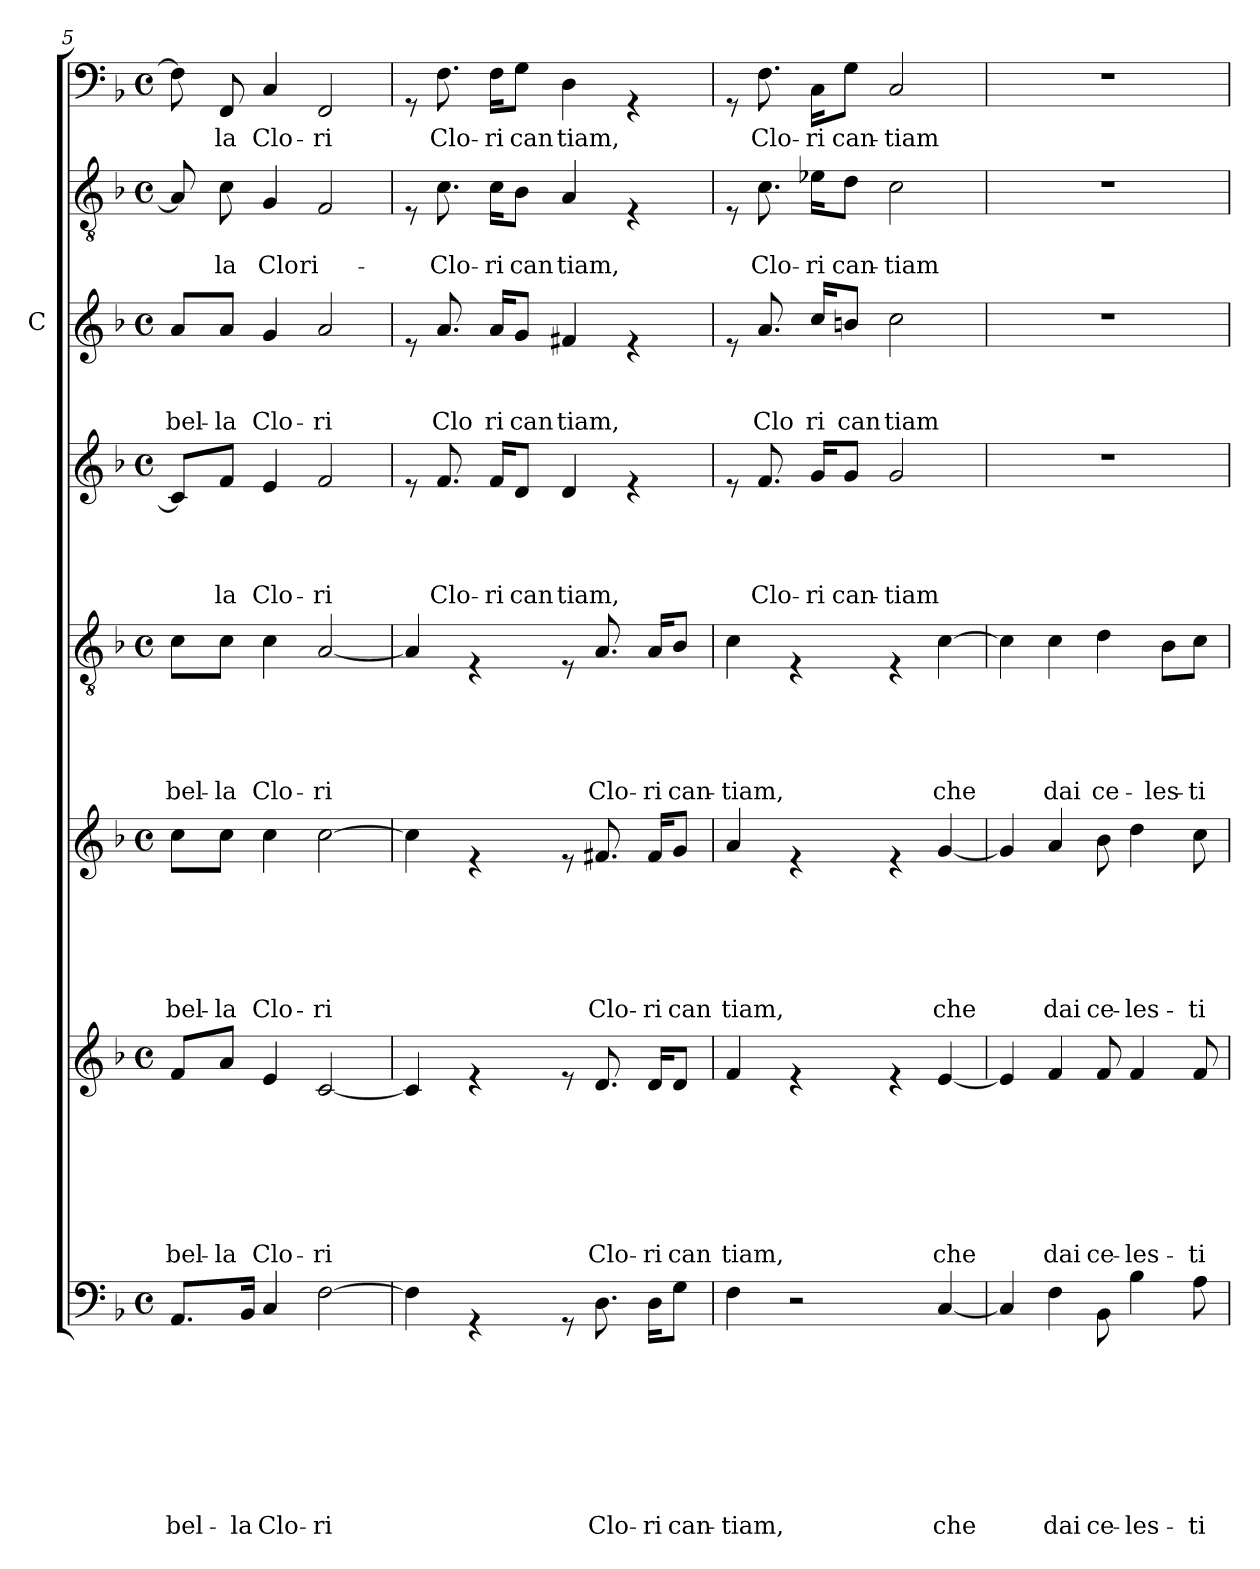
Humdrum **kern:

**kern	**text	**text	**text	**text	**text	**text	**text	**text	**kern	**text	**text	**text	**text	**text	**text	**text	**kern	**text	**text	**text	**text	**text	**text	**kern	**text	**text	**text	**text	**text	**kern	**text	**text	**text	**text	**kern	**text	**text	**text	**kern	**text	**text	**kern	**text
*part8	*part8	*part8	*part8	*part8	*part8	*part8	*part8	*part8	*part7	*part7	*part7	*part7	*part7	*part7	*part7	*part7	*part6	*part6	*part6	*part6	*part6	*part6	*part6	*part5	*part5	*part5	*part5	*part5	*part5	*part4	*part4	*part4	*part4	*part4	*part3	*part3	*part3	*part3	*part2	*part2	*part2	*part1	*part1
*staff8	*staff8	*staff8	*staff8	*staff8	*staff8	*staff8	*staff8	*staff8	*staff7	*staff7	*staff7	*staff7	*staff7	*staff7	*staff7	*staff7	*staff6	*staff6	*staff6	*staff6	*staff6	*staff6	*staff6	*staff5	*staff5	*staff5	*staff5	*staff5	*staff5	*staff4	*staff4	*staff4	*staff4	*staff4	*staff3	*staff3	*staff3	*staff3	*staff2	*staff2	*staff2	*staff1	*staff1
*	*	*	*	*	*	*	*	*	*	*	*	*	*	*	*	*	*	*	*	*	*	*	*	*	*	*	*	*	*	*	*	*	*	*	*I"C	*	*	*	*	*	*	*	*
*clefF4	*	*	*	*	*	*	*	*	*clefG2	*	*	*	*	*	*	*	*clefG2	*	*	*	*	*	*	*clefGv2	*	*	*	*	*	*clefG2	*	*	*	*	*clefG2	*	*	*	*clefGv2	*	*	*clefF4	*
*k[b-]	*	*	*	*	*	*	*	*	*k[b-]	*	*	*	*	*	*	*	*k[b-]	*	*	*	*	*	*	*k[b-]	*	*	*	*	*	*k[b-]	*	*	*	*	*k[b-]	*	*	*	*k[b-]	*	*	*k[b-]	*
*F:	*	*	*	*	*	*	*	*	*F:	*	*	*	*	*	*	*	*F:	*	*	*	*	*	*	*F:	*	*	*	*	*	*F:	*	*	*	*	*F:	*	*	*	*F:	*	*	*F:	*
*M4/4	*	*	*	*	*	*	*	*	*M4/4	*	*	*	*	*	*	*	*M4/4	*	*	*	*	*	*	*M4/4	*	*	*	*	*	*M4/4	*	*	*	*	*M4/4	*	*	*	*M4/4	*	*	*M4/4	*
*met(c)	*	*	*	*	*	*	*	*	*met(c)	*	*	*	*	*	*	*	*met(c)	*	*	*	*	*	*	*met(c)	*	*	*	*	*	*met(c)	*	*	*	*	*met(c)	*	*	*	*met(c)	*	*	*met(c)	*
=5	=5	=5	=5	=5	=5	=5	=5	=5	=5	=5	=5	=5	=5	=5	=5	=5	=5	=5	=5	=5	=5	=5	=5	=5	=5	=5	=5	=5	=5	=5	=5	=5	=5	=5	=5	=5	=5	=5	=5	=5	=5	=5	=5
!	!	!	!	!	!	!	!	!LO:LY:b	!	!	!	!	!	!	!	!LO:LY:b	!	!	!	!	!	!	!LO:LY:b	!	!	!	!	!	!LO:LY:b	!	!	!	!	!	!	!	!	!LO:LY:b	!	!	!	!	!
*	*	*	*	*	*	*	*	*	*	*	*	*	*	*	*	*	*	*	*	*	*	*	*	*	*	*	*	*	*	*	*	*	*	*	*	*	*	*	*^	*	*	*	*
8.AA/L	.	.	.	.	.	.	.	bel-	8f/L	.	.	.	.	.	.	bel-	8cc\L	.	.	.	.	.	bel-	8c\L	.	.	.	.	bel-	8c/L]	.	.	.	.	8a/L	.	.	bel-	8A/]	8ryy	.	.	8F\]	.
!	!	!	!	!	!	!	!	!	!	!	!	!	!	!	!	!LO:LY:b	!	!	!	!	!	!	!LO:LY:b	!	!	!	!	!	!LO:LY:b	!	!	!	!	!LO:LY:b	!	!	!	!LO:LY:b	!	!	!	!LO:LY:b	!	!LO:LY:b
.	.	.	.	.	.	.	.	.	8a/J	.	.	.	.	.	.	-la	8cc\J	.	.	.	.	.	-la	8c\J	.	.	.	.	-la	8f/J	.	.	.	-la	8a/J	.	.	-la	8ryy	8c\	.	-la	8FF/	-la
!	!	!	!	!	!	!	!	!LO:LY:b	!	!	!	!	!	!	!	!	!	!	!	!	!	!	!	!	!	!	!	!	!	!	!	!	!	!	!	!	!	!	!	!	!	!	!	!
16BB-/Jk	.	.	.	.	.	.	.	-la	.	.	.	.	.	.	.	.	.	.	.	.	.	.	.	.	.	.	.	.	.	.	.	.	.	.	.	.	.	.	.	.	.	.	.	.
!	!	!	!	!	!	!	!	!LO:LY:b	!	!	!	!	!	!	!	!LO:LY:b	!	!	!	!	!	!	!LO:LY:b	!	!	!	!	!	!LO:LY:b	!	!	!	!	!LO:LY:b	!	!	!	!LO:LY:b	!	!	!	!LO:LY:b	!	!LO:LY:b
4C/	.	.	.	.	.	.	.	Clo-	4e/	.	.	.	.	.	.	Clo-	4cc\	.	.	.	.	.	Clo-	4c\	.	.	.	.	Clo-	4e/	.	.	.	Clo-	4g/	.	.	Clo-	4G/	4ryy	.	-Clo-	4C/	Clo-
!	!	!	!	!	!	!	!	!LO:LY:b	!	!	!	!	!	!	!	!LO:LY:b	!	!	!	!	!	!	!LO:LY:b	!	!	!	!	!	!LO:LY:b	!	!	!	!	!LO:LY:b	!	!	!	!LO:LY:b	!	!	!	!LO:LY:b	!	!LO:LY:b
[>2F\	.	.	.	.	.	.	.	-ri	[<2c/	.	.	.	.	.	.	-ri	[>2cc\	.	.	.	.	.	-ri	[<2A/	.	.	.	.	-ri	2f/	.	.	.	-ri	2a/	.	.	-ri	2ryy	2F/	.	ri	2FF/	-ri
*	*	*	*	*	*	*	*	*	*	*	*	*	*	*	*	*	*	*	*	*	*	*	*	*	*	*	*	*	*	*	*	*	*	*	*	*	*	*	*v	*v	*	*	*	*
=6	=6	=6	=6	=6	=6	=6	=6	=6	=6	=6	=6	=6	=6	=6	=6	=6	=6	=6	=6	=6	=6	=6	=6	=6	=6	=6	=6	=6	=6	=6	=6	=6	=6	=6	=6	=6	=6	=6	=6	=6	=6	=6	=6
4F\]	.	.	.	.	.	.	.	.	4c/]	.	.	.	.	.	.	.	4cc\]	.	.	.	.	.	.	4A/]	.	.	.	.	.	8re	.	.	.	.	8re	.	.	.	8rE	.	.	8rGG	.
!	!	!	!	!	!	!	!	!	!	!	!	!	!	!	!	!	!	!	!	!	!	!	!	!	!	!	!	!	!	!	!	!	!	!LO:LY:b	!	!	!	!LO:LY:b	!	!	!LO:LY:b	!	!LO:LY:b
.	.	.	.	.	.	.	.	.	.	.	.	.	.	.	.	.	.	.	.	.	.	.	.	.	.	.	.	.	.	8.f/	.	.	.	Clo-	8.a/	.	.	Clo	8.c\	.	Clo-	8.F\	Clo-
4rGG	.	.	.	.	.	.	.	.	4re	.	.	.	.	.	.	.	4re	.	.	.	.	.	.	4rE	.	.	.	.	.	.	.	.	.	.	.	.	.	.	.	.	.	.	.
!	!	!	!	!	!	!	!	!	!	!	!	!	!	!	!	!	!	!	!	!	!	!	!	!	!	!	!	!	!	!	!	!	!	!LO:LY:b	!	!	!	!LO:LY:b	!	!	!LO:LY:b	!	!LO:LY:b
.	.	.	.	.	.	.	.	.	.	.	.	.	.	.	.	.	.	.	.	.	.	.	.	.	.	.	.	.	.	16f/KL	.	.	.	-ri	16a/KL	.	.	ri	16c\KL	.	-ri	16F\KL	-ri
!	!	!	!	!	!	!	!	!	!	!	!	!	!	!	!	!	!	!	!	!	!	!	!	!	!	!	!	!	!	!	!	!	!	!LO:LY:b	!	!	!	!LO:LY:b	!	!	!LO:LY:b	!	!LO:LY:b
.	.	.	.	.	.	.	.	.	.	.	.	.	.	.	.	.	.	.	.	.	.	.	.	.	.	.	.	.	.	8d/J	.	.	.	can	8g/J	.	.	can	8B-\J	.	can	8G\J	can
!	!	!	!	!	!	!	!	!	!	!	!	!	!	!	!	!	!	!	!	!	!	!	!	!	!	!	!	!	!	!	!	!	!	!LO:LY:b	!	!	!	!LO:LY:b	!	!	!LO:LY:b	!	!LO:LY:b
8rGG	.	.	.	.	.	.	.	.	8re	.	.	.	.	.	.	.	8re	.	.	.	.	.	.	8rE	.	.	.	.	.	4d/	.	.	.	tiam,	4f#X/	.	.	tiam,	4A/	.	tiam,	4D\	tiam,
!	!	!	!	!	!	!	!	!LO:LY:b	!	!	!	!	!	!	!	!LO:LY:b	!	!	!	!	!	!	!LO:LY:b	!	!	!	!	!	!LO:LY:b	!	!	!	!	!	!	!	!	!	!	!	!	!	!
8.D\	.	.	.	.	.	.	.	Clo-	8.d/	.	.	.	.	.	.	Clo-	8.f#X/	.	.	.	.	.	Clo-	8.A/	.	.	.	.	Clo-	.	.	.	.	.	.	.	.	.	.	.	.	.	.
.	.	.	.	.	.	.	.	.	.	.	.	.	.	.	.	.	.	.	.	.	.	.	.	.	.	.	.	.	.	4re	.	.	.	.	4re	.	.	.	4rE	.	.	4rGG	.
!	!	!	!	!	!	!	!	!LO:LY:b	!	!	!	!	!	!	!	!LO:LY:b	!	!	!	!	!	!	!LO:LY:b	!	!	!	!	!	!LO:LY:b	!	!	!	!	!	!	!	!	!	!	!	!	!	!
16D\KL	.	.	.	.	.	.	.	-ri	16d/KL	.	.	.	.	.	.	-ri	16f#/KL	.	.	.	.	.	-ri	16A/KL	.	.	.	.	-ri	.	.	.	.	.	.	.	.	.	.	.	.	.	.
!	!	!	!	!	!	!	!	!LO:LY:b	!	!	!	!	!	!	!	!LO:LY:b	!	!	!	!	!	!	!LO:LY:b	!	!	!	!	!	!LO:LY:b	!	!	!	!	!	!	!	!	!	!	!	!	!	!
8G\J	.	.	.	.	.	.	.	can-	8d/J	.	.	.	.	.	.	can	8g/J	.	.	.	.	.	can	8B-/J	.	.	.	.	can-	.	.	.	.	.	.	.	.	.	.	.	.	.	.
=7	=7	=7	=7	=7	=7	=7	=7	=7	=7	=7	=7	=7	=7	=7	=7	=7	=7	=7	=7	=7	=7	=7	=7	=7	=7	=7	=7	=7	=7	=7	=7	=7	=7	=7	=7	=7	=7	=7	=7	=7	=7	=7	=7
!	!	!	!	!	!	!	!	!LO:LY:b	!	!	!	!	!	!	!	!LO:LY:b	!	!	!	!	!	!	!LO:LY:b	!	!	!	!	!	!LO:LY:b	!	!	!	!	!	!	!	!	!	!	!	!	!	!
4F\	.	.	.	.	.	.	.	-tiam,	4f/	.	.	.	.	.	.	tiam,	4a/	.	.	.	.	.	tiam,	4c\	.	.	.	.	-tiam,	8re	.	.	.	.	8re	.	.	.	8rE	.	.	8rGG	.
!	!	!	!	!	!	!	!	!	!	!	!	!	!	!	!	!	!	!	!	!	!	!	!	!	!	!	!	!	!	!	!	!	!	!LO:LY:b	!	!	!	!LO:LY:b	!	!	!LO:LY:b	!	!LO:LY:b
.	.	.	.	.	.	.	.	.	.	.	.	.	.	.	.	.	.	.	.	.	.	.	.	.	.	.	.	.	.	8.f/	.	.	.	Clo-	8.a/	.	.	Clo	8.c\	.	Clo-	8.F\	Clo-
2r	.	.	.	.	.	.	.	.	4re	.	.	.	.	.	.	.	4re	.	.	.	.	.	.	4rE	.	.	.	.	.	.	.	.	.	.	.	.	.	.	.	.	.	.	.
!	!	!	!	!	!	!	!	!	!	!	!	!	!	!	!	!	!	!	!	!	!	!	!	!	!	!	!	!	!	!	!	!	!	!LO:LY:b	!	!	!	!LO:LY:b	!	!	!LO:LY:b	!	!LO:LY:b
.	.	.	.	.	.	.	.	.	.	.	.	.	.	.	.	.	.	.	.	.	.	.	.	.	.	.	.	.	.	16g/KL	.	.	.	-ri	16cc/KL	.	.	ri	16e-X\KL	.	-ri	16C\KL	-ri
!	!	!	!	!	!	!	!	!	!	!	!	!	!	!	!	!	!	!	!	!	!	!	!	!	!	!	!	!	!	!	!	!	!	!LO:LY:b	!	!	!	!LO:LY:b	!	!	!LO:LY:b	!	!LO:LY:b
.	.	.	.	.	.	.	.	.	.	.	.	.	.	.	.	.	.	.	.	.	.	.	.	.	.	.	.	.	.	8g/J	.	.	.	can-	8bn/J	.	.	can	8d\J	.	can-	8G\J	can-
!	!	!	!	!	!	!	!	!	!	!	!	!	!	!	!	!	!	!	!	!	!	!	!	!	!	!	!	!	!	!	!	!	!	!LO:LY:b	!	!	!	!LO:LY:b	!	!	!LO:LY:b	!	!LO:LY:b
.	.	.	.	.	.	.	.	.	4re	.	.	.	.	.	.	.	4re	.	.	.	.	.	.	4rE	.	.	.	.	.	2g/	.	.	.	-tiam	2cc\	.	.	tiam	2c\	.	-tiam	2C/	-tiam
!	!	!	!	!	!	!	!	!LO:LY:b	!	!	!	!	!	!	!	!LO:LY:b	!	!	!	!	!	!	!LO:LY:b	!	!	!	!	!	!LO:LY:b	!	!	!	!	!	!	!	!	!	!	!	!	!	!
[<4C/	.	.	.	.	.	.	.	che	[<4e/	.	.	.	.	.	.	che	[<4g/	.	.	.	.	.	che	[>4c\	.	.	.	.	che	.	.	.	.	.	.	.	.	.	.	.	.	.	.
!!LO:PB:g=z
=8	=8	=8	=8	=8	=8	=8	=8	=8	=8	=8	=8	=8	=8	=8	=8	=8	=8	=8	=8	=8	=8	=8	=8	=8	=8	=8	=8	=8	=8	=8	=8	=8	=8	=8	=8	=8	=8	=8	=8	=8	=8	=8	=8
4C/]	.	.	.	.	.	.	.	.	4e/]	.	.	.	.	.	.	.	4g/]	.	.	.	.	.	.	4c\]	.	.	.	.	.	1r	.	.	.	.	1r	.	.	.	1r	.	.	1r	.
!	!	!	!	!	!	!	!	!LO:LY:b	!	!	!	!	!	!	!	!LO:LY:b	!	!	!	!	!	!	!LO:LY:b	!	!	!	!	!	!LO:LY:b	!	!	!	!	!	!	!	!	!	!	!	!	!	!
4F\	.	.	.	.	.	.	.	dai	4f/	.	.	.	.	.	.	dai	4a/	.	.	.	.	.	dai	4c\	.	.	.	.	dai	.	.	.	.	.	.	.	.	.	.	.	.	.	.
!	!	!	!	!	!	!	!	!LO:LY:b	!	!	!	!	!	!	!	!LO:LY:b	!	!	!	!	!	!	!LO:LY:b	!	!	!	!	!	!LO:LY:b	!	!	!	!	!	!	!	!	!	!	!	!	!	!
8BB-\	.	.	.	.	.	.	.	ce-	8f/	.	.	.	.	.	.	ce-	8b-\	.	.	.	.	.	ce-	4d\	.	.	.	.	ce-	.	.	.	.	.	.	.	.	.	.	.	.	.	.
!	!	!	!	!	!	!	!	!LO:LY:b	!	!	!	!	!	!	!	!LO:LY:b	!	!	!	!	!	!	!LO:LY:b	!	!	!	!	!	!	!	!	!	!	!	!	!	!	!	!	!	!	!	!
4B-\	.	.	.	.	.	.	.	-les-	4f/	.	.	.	.	.	.	-les-	4dd\	.	.	.	.	.	-les-	.	.	.	.	.	.	.	.	.	.	.	.	.	.	.	.	.	.	.	.
!	!	!	!	!	!	!	!	!	!	!	!	!	!	!	!	!	!	!	!	!	!	!	!	!	!	!	!	!	!LO:LY:b	!	!	!	!	!	!	!	!	!	!	!	!	!	!
.	.	.	.	.	.	.	.	.	.	.	.	.	.	.	.	.	.	.	.	.	.	.	.	8B-\L	.	.	.	.	-les-	.	.	.	.	.	.	.	.	.	.	.	.	.	.
!	!	!	!	!	!	!	!	!LO:LY:b	!	!	!	!	!	!	!	!LO:LY:b	!	!	!	!	!	!	!LO:LY:b	!	!	!	!	!	!LO:LY:b	!	!	!	!	!	!	!	!	!	!	!	!	!	!
8A\	.	.	.	.	.	.	.	-ti	8f/	.	.	.	.	.	.	-ti	8cc\	.	.	.	.	.	-ti	8c\J	.	.	.	.	-ti	.	.	.	.	.	.	.	.	.	.	.	.	.	.
=	=	=	=	=	=	=	=	=	=	=	=	=	=	=	=	=	=	=	=	=	=	=	=	=	=	=	=	=	=	=	=	=	=	=	=	=	=	=	=	=	=	=	=
*-	*-	*-	*-	*-	*-	*-	*-	*-	*-	*-	*-	*-	*-	*-	*-	*-	*-	*-	*-	*-	*-	*-	*-	*-	*-	*-	*-	*-	*-	*-	*-	*-	*-	*-	*-	*-	*-	*-	*-	*-	*-	*-	*-
